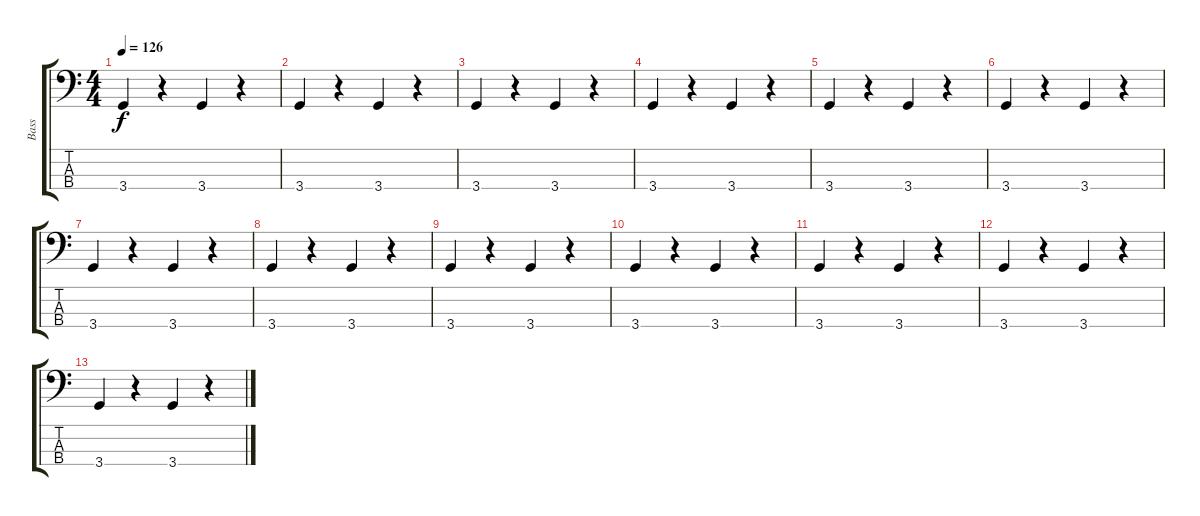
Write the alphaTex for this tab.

\track ("Bass" "Bass") {instrument electricbassfinger}
\staff {score tabs}
\tuning (G2 D2 A1 E1) {hide}
\ts (4 4)
\tempo 126
\clef f4
\ks c
3.4.4{dy f} r.4 3.4.4 r.4 |
3.4.4 r.4 3.4.4 r.4 |
3.4.4 r.4 3.4.4 r.4 |
3.4.4 r.4 3.4.4 r.4 |
3.4.4{volume 3} r.4 3.4.4 r.4 |
3.4.4 r.4 3.4.4 r.4 |
3.4.4 r.4 3.4.4 r.4 |
3.4.4 r.4 3.4.4 r.4 |
3.4.4{volume 0} r.4 3.4.4 r.4 |
3.4.4 r.4 3.4.4 r.4 |
3.4.4 r.4 3.4.4 r.4 |
3.4.4 r.4 3.4.4 r.4 |
3.4.4 r.4 3.4.4 r.4
